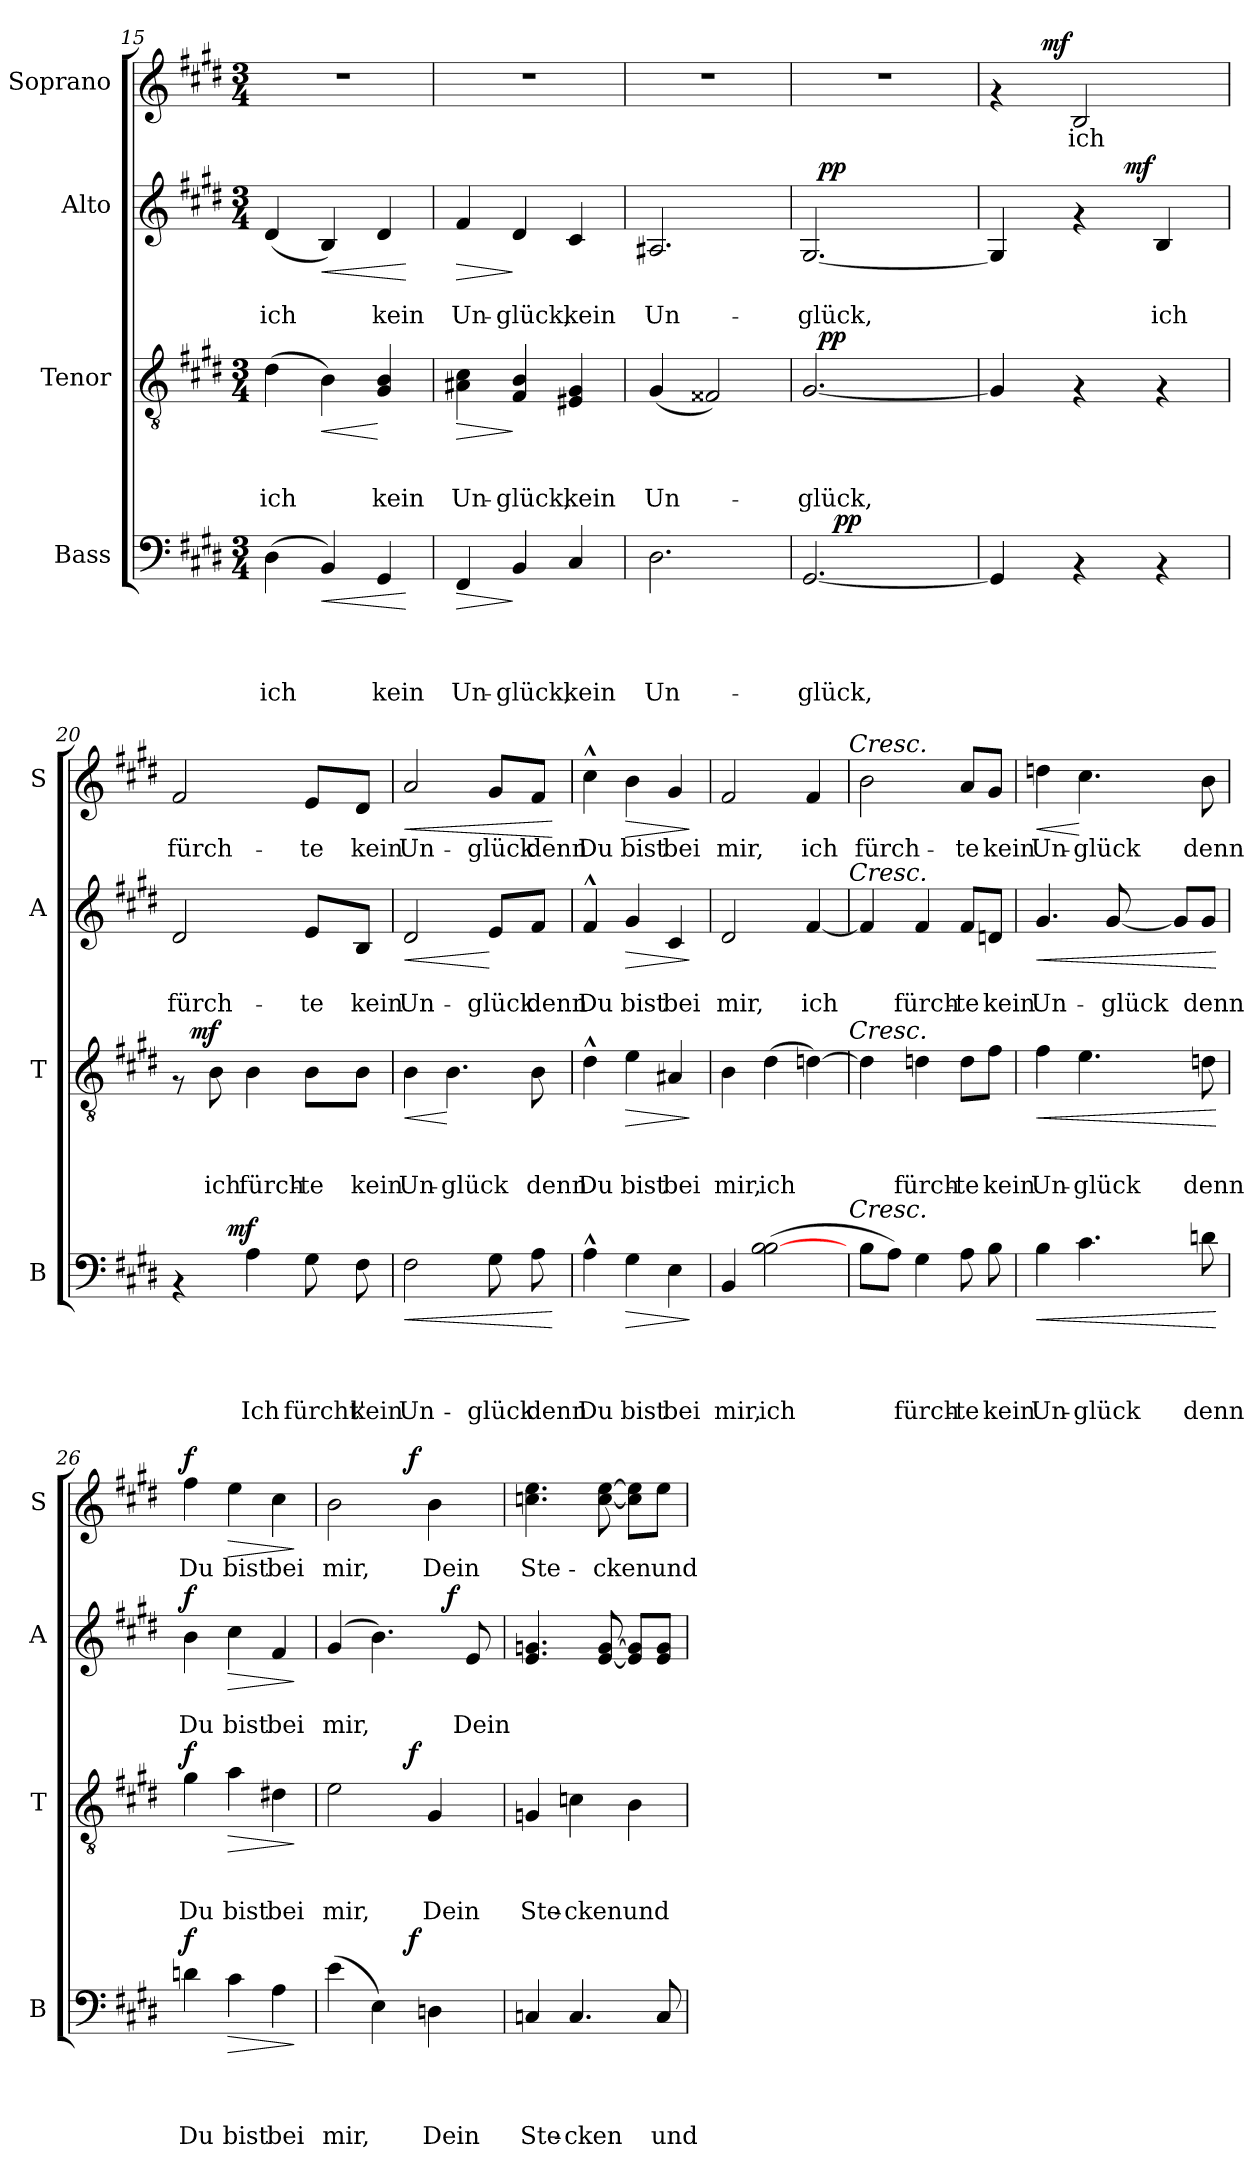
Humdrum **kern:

**kern	**text	**text	**text	**text	**dynam	**kern	**text	**text	**text	**dynam	**kern	**text	**text	**dynam	**kern	**text	**dynam
*part4	*part4	*part4	*part4	*part4	*part4	*part3	*part3	*part3	*part3	*part3	*part2	*part2	*part2	*part2	*part1	*part1	*part1
*staff4	*staff4	*staff4	*staff4	*staff4	*staff4	*staff3	*staff3	*staff3	*staff3	*staff3	*staff2	*staff2	*staff2	*staff2	*staff1	*staff1	*staff1
*I"Bass	*	*	*	*	*	*I"Tenor	*	*	*	*	*I"Alto	*	*	*	*I"Soprano	*	*
*I'B	*	*	*	*	*	*I'T	*	*	*	*	*I'A	*	*	*	*I'S	*	*
*clefF4	*	*	*	*	*	*clefGv2	*	*	*	*	*clefG2	*	*	*	*clefG2	*	*
*k[f#c#g#d#]	*	*	*	*	*	*k[f#c#g#d#]	*	*	*	*	*k[f#c#g#d#]	*	*	*	*k[f#c#g#d#]	*	*
*E:	*	*	*	*	*	*E:	*	*	*	*	*E:	*	*	*	*E:	*	*
*M3/4	*	*	*	*	*	*M3/4	*	*	*	*	*M3/4	*	*	*	*M3/4	*	*
=15	=15	=15	=15	=15	=15	=15	=15	=15	=15	=15	=15	=15	=15	=15	=15	=15	=15
!	!	!	!	!LO:LY:b	!	!	!	!	!LO:LY:b	!	!	!	!LO:LY:b	!	!	!	!
(>4D#\	.	.	.	ich	.	(>4d#\	.	.	ich	.	(<4d#/	.	ich	.	2.r	.	.
!	!	!	!	!	!LO:HP:b	!	!	!	!	!LO:HP:b	!	!	!	!LO:HP:b	!	!	!
4BB/)	.	.	.	.	<	4B\)	.	.	.	<	4B/)	.	.	<	.	.	.
!	!	!	!	!LO:LY:b	!	!	!	!	!LO:LY:b	!	!	!	!LO:LY:b	!	!	!	!
4GG#/	.	.	.	kein	.	4G#/ 4B/	.	.	kein	[	4d#/	.	kein	.	.	.	.
.	.	.	.	.	[	.	.	.	.	.	.	.	.	[	.	.	.
=16	=16	=16	=16	=16	=16	=16	=16	=16	=16	=16	=16	=16	=16	=16	=16	=16	=16
!	!	!	!	!LO:LY:b	!LO:HP:b	!	!	!	!LO:LY:b	!LO:HP:b	!	!	!LO:LY:b	!LO:HP:b	!	!	!
4FF#/	.	.	.	Un-	>	4A#X\ 4c#\	.	.	Un-	>	4f#/	.	Un-	>	2.r	.	.
!	!	!	!	!LO:LY:b	!	!	!	!	!LO:LY:b	!	!	!	!LO:LY:b	!	!	!	!
4BB/	.	.	.	-glück,	]	4F#/ 4B/	.	.	-glück,	]	4d#/	.	-glück,	]	.	.	.
!	!	!	!	!LO:LY:b	!	!	!	!	!LO:LY:b	!	!	!	!LO:LY:b	!	!	!	!
4C#/	.	.	.	kein	.	4E#X/ 4G#/	.	.	kein	.	4c#/	.	kein	.	.	.	.
!!LO:LB:g=z
=17	=17	=17	=17	=17	=17	=17	=17	=17	=17	=17	=17	=17	=17	=17	=17	=17	=17
!	!	!	!	!LO:LY:b	!	!	!	!	!LO:LY:b	!	!	!	!LO:LY:b	!	!	!	!
2.D#\	.	.	.	Un-	.	(<4G#/	.	.	Un-	.	2.A#X/	.	Un-	.	2.r	.	.
.	.	.	.	.	.	2F##X/)	.	.	.	.	.	.	.	.	.	.	.
=18	=18	=18	=18	=18	=18	=18	=18	=18	=18	=18	=18	=18	=18	=18	=18	=18	=18
!	!	!	!	!LO:LY:b	!	!	!	!	!LO:LY:b	!	!	!	!LO:LY:b	!	!	!	!
*^	*	*	*	*	*	*^	*	*	*	*	*^	*	*	*	*	*	*
[<2.GG#/	16ryy	.	.	.	-glück,	.	[<2.G#/	32ryy	.	.	-glück,	.	[<2.G#/	32ryy	.	-glück,	.	2.r	.	.
!	!	!	!	!	!	!	!	!	!	!	!	!LO:DY:a	!	!	!	!	!LO:DY:a	!	!	!
.	.	.	.	.	.	.	.	2ryy	.	.	.	pp	.	2ryy	.	.	pp	.	.	.
!	!	!	!	!	!	!LO:DY:a	!	!	!	!	!	!	!	!	!	!	!	!	!	!
.	2ryy	.	.	.	.	pp	.	.	.	.	.	.	.	.	.	.	.	.	.	.
.	.	.	.	.	.	.	.	8..ryy	.	.	.	.	.	8..ryy	.	.	.	.	.	.
.	8.ryy	.	.	.	.	.	.	.	.	.	.	.	.	.	.	.	.	.	.	.
*v	*v	*	*	*	*	*	*	*	*	*	*	*	*	*	*	*	*	*	*	*
*	*	*	*	*	*	*v	*v	*	*	*	*	*	*	*	*	*	*	*	*
=19	=19	=19	=19	=19	=19	=19	=19	=19	=19	=19	=19	=19	=19	=19	=19	=19	=19	=19
*	*	*	*	*	*	*	*	*	*	*	*	*	*	*	*	*^	*	*
4GG#/]	.	.	.	.	.	4G#/]	.	.	.	.	4G#/]	4ryy	.	.	.	4rf	8ryy	.	.
.	.	.	.	.	.	.	.	.	.	.	.	.	.	.	.	.	32ryy	.	.
!	!	!	!	!	!	!	!	!	!	!	!	!	!	!	!	!	!	!	!LO:DY:a
.	.	.	.	.	.	.	.	.	.	.	.	.	.	.	.	.	2ryy	.	mf
!	!	!	!	!	!	!	!	!	!	!	!	!	!	!	!	!	!	!LO:LY:b	!
4rAA	.	.	.	.	.	4rF	.	.	.	.	4rf	8ryy	.	.	.	2B/	.	ich	.
.	.	.	.	.	.	.	.	.	.	.	.	32ryy	.	.	.	.	.	.	.
!	!	!	!	!	!	!	!	!	!	!	!	!	!	!	!LO:DY:a	!	!	!	!
.	.	.	.	.	.	.	.	.	.	.	.	4ryy	.	.	mf	.	.	.	.
!	!	!	!	!	!	!	!	!	!	!	!	!	!	!LO:LY:b	!	!	!	!	!
4rAA	.	.	.	.	.	4rF	.	.	.	.	4B/	.	.	ich	.	.	.	.	.
.	.	.	.	.	.	.	.	.	.	.	.	16.ryy	.	.	.	.	16.ryy	.	.
=20	=20	=20	=20	=20	=20	=20	=20	=20	=20	=20	=20	=20	=20	=20	=20	=20	=20	=20	=20
!	!	!	!	!	!	!	!	!	!	!	!	!	!	!LO:LY:b	!	!	!	!LO:LY:b	!
*	*	*	*	*	*	*	*	*	*	*	*v	*v	*	*	*	*	*	*	*
*^	*	*	*	*	*	*^	*	*	*	*	*	*	*	*	*v	*v	*	*
4rAA	8.ryy	.	.	.	.	.	8rF	16ryy	.	.	.	.	2d#/	.	fürch-	.	2f#/	fürch-	.
!	!	!	!	!	!	!	!	!	!	!	!	!LO:DY:a	!	!	!	!	!	!	!
.	.	.	.	.	.	.	.	2ryy	.	.	.	mf	.	.	.	.	.	.	.
!	!	!	!	!	!	!	!	!	!	!	!LO:LY:b	!	!	!	!	!	!	!	!
.	.	.	.	.	.	.	8B\	.	.	.	ich	.	.	.	.	.	.	.	.
!	!	!	!	!	!	!LO:DY:a	!	!	!	!	!	!	!	!	!	!	!	!	!
.	2ryy	.	.	.	.	mf	.	.	.	.	.	.	.	.	.	.	.	.	.
!	!	!	!	!	!LO:LY:b	!	!	!	!	!	!LO:LY:b	!	!	!	!	!	!	!	!
4A\	.	.	.	.	Ich	.	4B\	.	.	.	fürch-	.	.	.	.	.	.	.	.
!	!	!	!	!	!LO:LY:b	!	!	!	!	!	!LO:LY:b	!	!	!	!LO:LY:b	!	!	!LO:LY:b	!
8G#\	.	.	.	.	fürcht'	.	8B\L	.	.	.	-te	.	8e/L	.	-te	.	8e/L	-te	.
.	.	.	.	.	.	.	.	8.ryy	.	.	.	.	.	.	.	.	.	.	.
!	!	!	!	!	!LO:LY:b	!	!	!	!	!	!LO:LY:b	!	!	!	!LO:LY:b	!	!	!LO:LY:b	!
8F#\	.	.	.	.	kein	.	8B\J	.	.	.	kein	.	8B/J	.	kein	.	8d#/J	kein	.
.	16ryy	.	.	.	.	.	.	.	.	.	.	.	.	.	.	.	.	.	.
=21	=21	=21	=21	=21	=21	=21	=21	=21	=21	=21	=21	=21	=21	=21	=21	=21	=21	=21	=21
!	!	!	!	!	!LO:LY:b	!LO:HP:b	!	!	!	!	!LO:LY:b	!LO:HP:b	!	!	!LO:LY:b	!LO:HP:b	!	!LO:LY:b	!LO:HP:b
*v	*v	*	*	*	*	*	*	*	*	*	*	*	*	*	*	*	*	*	*
*	*	*	*	*	*	*v	*v	*	*	*	*	*	*	*	*	*	*	*
2F#\	.	.	.	Un-	<	4B\	.	.	Un-	<	2d#/	.	Un-	<	2a/	Un-	<
!	!	!	!	!	!	!	!	!	!LO:LY:b	!	!	!	!	!	!	!	!
.	.	.	.	.	.	4.B\	.	.	-glück	[	.	.	.	.	.	.	.
!	!	!	!	!LO:LY:b	!	!	!	!	!	!	!	!	!LO:LY:b	!	!	!LO:LY:b	!
8G#\	.	.	.	-glück	.	.	.	.	.	.	8e/L	.	-glück	[	8g#/L	-glück	.
!	!	!	!	!LO:LY:b	!	!	!	!	!LO:LY:b	!	!	!	!LO:LY:b	!	!	!LO:LY:b	!
8A\	.	.	.	denn	.	8B\	.	.	denn	.	8f#/J	.	denn	.	8f#/J	denn	.
.	.	.	.	.	[	.	.	.	.	.	.	.	.	.	.	.	[
=22	=22	=22	=22	=22	=22	=22	=22	=22	=22	=22	=22	=22	=22	=22	=22	=22	=22
!	!	!	!	!LO:LY:b	!	!	!	!	!LO:LY:b	!	!	!	!LO:LY:b	!	!	!LO:LY:b	!
4A^^>\	.	.	.	Du	.	4d#^^>\	.	.	Du	.	4f#^^>/	.	Du	.	4cc#^^>\	Du	.
!	!	!	!	!LO:LY:b	!LO:HP:b	!	!	!	!LO:LY:b	!LO:HP:b	!	!	!LO:LY:b	!LO:HP:b	!	!LO:LY:b	!LO:HP:b
4G#\	.	.	.	bist	>	4e\	.	.	bist	>	4g#/	.	bist	>	4b\	bist	>
!	!	!	!	!LO:LY:b	!	!	!	!	!LO:LY:b	!	!	!	!LO:LY:b	!	!	!LO:LY:b	!
4E\	.	.	.	bei	.	4A#X/	.	.	bei	.	4c#/	.	bei	.	4g#/	bei	.
.	.	.	.	.	]	.	.	.	.	]	.	.	.	]	.	.	]
!!LO:PB:g=z
=23	=23	=23	=23	=23	=23	=23	=23	=23	=23	=23	=23	=23	=23	=23	=23	=23	=23
!	!	!	!	!LO:LY:b	!	!	!	!	!LO:LY:b	!	!	!	!LO:LY:b	!	!	!LO:LY:b	!
4BB/	.	.	.	mir,	.	4B\	.	.	mir,	.	2d#/	.	mir,	.	2f#/	mir,	.
!	!	!	!	!LO:LY:b	!	!	!	!	!LO:LY:b	!	!	!	!	!	!	!	!
(>2B\ [>2B\	.	.	.	ich	.	(>4d#\	.	.	ich	.	.	.	.	.	.	.	.
!	!	!	!	!	!	!	!	!	!	!	!	!	!LO:LY:b	!	!	!LO:LY:b	!
.	.	.	.	.	.	[>4dn\)	.	.	.	.	[<4f#/	.	ich	.	4f#/	ich	.
!	!	!	!	!	!	!	!	!	!	!	!	!	!	!	!LO:TX:a:i:t=Cresc.	!	!
!	!	!	!	!	!	!	!	!	!	!	!LO:TX:a:i:t=Cresc.	!	!	!	!	!	!
!	!	!	!	!	!	!LO:TX:a:i:t=Cresc.	!	!	!	!	!	!	!	!	!	!	!
!LO:TX:a:i:t=Cresc.	!	!	!	!	!	!	!	!	!	!	!	!	!	!	!	!	!
=24	=24	=24	=24	=24	=24	=24	=24	=24	=24	=24	=24	=24	=24	=24	=24	=24	=24
!	!	!	!	!	!	!	!	!	!	!	!	!	!	!	!	!LO:LY:b	!
8B\L	.	.	.	.	.	4dn\]	.	.	.	.	4f#/]	.	.	.	2b\	fürch-	.
8A\J)	.	.	.	.	.	.	.	.	.	.	.	.	.	.	.	.	.
!	!	!	!	!LO:LY:b	!	!	!	!	!LO:LY:b	!	!	!	!LO:LY:b	!	!	!	!
4G#\	.	.	.	fürch-	.	4d\	.	.	fürch-	.	4f#/	.	fürch-	.	.	.	.
!	!	!	!	!LO:LY:b	!	!	!	!	!LO:LY:b	!	!	!	!LO:LY:b	!	!	!LO:LY:b	!
8A\	.	.	.	-te	.	8d\L	.	.	-te	.	8f#/L	.	-te	.	8a/L	-te	.
!	!	!	!	!LO:LY:b	!	!	!	!	!LO:LY:b	!	!	!	!LO:LY:b	!	!	!LO:LY:b	!
8B\	.	.	.	kein	.	8f#\J	.	.	kein	.	8dn/J	.	kein	.	8g#/J	kein	.
=25	=25	=25	=25	=25	=25	=25	=25	=25	=25	=25	=25	=25	=25	=25	=25	=25	=25
!	!	!	!	!LO:LY:b	!LO:HP:b	!	!	!	!LO:LY:b	!LO:HP:b	!	!	!LO:LY:b	!LO:HP:b	!	!LO:LY:b	!LO:HP:b
4B\	.	.	.	Un-	<	4f#\	.	.	Un-	<	4.g#/	.	Un-	<	4ddn\	Un-	<
!	!	!	!	!LO:LY:b	!	!	!	!	!LO:LY:b	!	!	!	!	!	!	!LO:LY:b	!
4.c#\	.	.	.	-glück	.	4.e\	.	.	-glück	.	.	.	.	.	4.cc#\	-glück	[
!	!	!	!	!	!	!	!	!	!	!	!	!	!LO:LY:b	!	!	!	!
.	.	.	.	.	.	.	.	.	.	.	[<8g#/	.	-glück	.	.	.	.
.	.	.	.	.	.	.	.	.	.	.	8g#/L]	.	.	.	.	.	.
!	!	!	!	!LO:LY:b	!	!	!	!	!LO:LY:b	!	!	!	!LO:LY:b	!	!	!LO:LY:b	!
8dn\	.	.	.	denn	.	8dn\	.	.	denn	.	8g#/J	.	denn	.	8b\	denn	.
.	.	.	.	.	[	.	.	.	.	[	.	.	.	[	.	.	.
=26	=26	=26	=26	=26	=26	=26	=26	=26	=26	=26	=26	=26	=26	=26	=26	=26	=26
!	!	!	!	!LO:LY:b	!LO:DY:a	!	!	!	!LO:LY:b	!LO:DY:a	!	!	!LO:LY:b	!LO:DY:a	!	!LO:LY:b	!LO:DY:a
4dn\	.	.	.	Du	f	4g#\	.	.	Du	f	4b\	.	Du	f	4ff#\	Du	f
!	!	!	!	!LO:LY:b	!LO:HP:b	!	!	!	!LO:LY:b	!LO:HP:b	!	!	!LO:LY:b	!LO:HP:b	!	!LO:LY:b	!LO:HP:b
4c#\	.	.	.	bist	>	4a\	.	.	bist	>	4cc#\	.	bist	>	4ee\	bist	>
!	!	!	!	!LO:LY:b	!	!	!	!	!LO:LY:b	!	!	!	!LO:LY:b	!	!	!LO:LY:b	!
4A\	.	.	.	bei	.	4d#X\	.	.	bei	.	4f#/	.	bei	.	4cc#\	bei	.
.	.	.	.	.	]	.	.	.	.	]	.	.	.	]	.	.	]
=27	=27	=27	=27	=27	=27	=27	=27	=27	=27	=27	=27	=27	=27	=27	=27	=27	=27
!	!	!	!	!LO:LY:b	!	!	!	!	!LO:LY:b	!	!	!	!LO:LY:b	!	!	!LO:LY:b	!
*^	*	*	*	*	*	*^	*	*	*	*	*^	*	*	*	*^	*	*
(>4e\	4..ryy	.	.	.	mir,	.	2e\	4..ryy	.	.	mir,	.	(>4g#/	2ryy	.	mir,	.	2b\	4..ryy	mir,	.
4E\)	.	.	.	.	.	.	.	.	.	.	.	.	4.b\)	.	.	.	.	.	.	.	.
!	!	!	!	!	!	!LO:DY:a	!	!	!	!	!	!LO:DY:a	!	!	!	!	!	!	!	!	!LO:DY:a
.	4ryy	.	.	.	.	f	.	4ryy	.	.	.	f	.	.	.	.	.	.	4ryy	.	f
!	!	!	!	!	!LO:LY:b	!	!	!	!	!	!LO:LY:b	!	!	!	!	!	!	!	!	!LO:LY:b	!
4Dn\	.	.	.	.	Dein	.	4G#/	.	.	.	Dein	.	.	16ryy	.	.	.	4b\	.	Dein	.
!	!	!	!	!	!	!	!	!	!	!	!	!	!	!	!	!	!LO:DY:a	!	!	!	!
.	.	.	.	.	.	.	.	.	.	.	.	.	.	8.ryy	.	.	f	.	.	.	.
!	!	!	!	!	!	!	!	!	!	!	!	!	!	!	!	!LO:LY:b	!	!	!	!	!
.	.	.	.	.	.	.	.	.	.	.	.	.	8e/	.	.	Dein	.	.	.	.	.
.	16ryy	.	.	.	.	.	.	16ryy	.	.	.	.	.	.	.	.	.	.	16ryy	.	.
!!LO:LB:g=z
=28	=28	=28	=28	=28	=28	=28	=28	=28	=28	=28	=28	=28	=28	=28	=28	=28	=28	=28	=28	=28	=28
!	!	!	!	!	!LO:LY:b	!	!	!	!	!	!LO:LY:b	!	!	!	!	!	!	!	!	!LO:LY:b	!
*v	*v	*	*	*	*	*	*	*	*	*	*	*	*v	*v	*	*	*	*v	*v	*	*
*	*	*	*	*	*	*v	*v	*	*	*	*	*	*	*	*	*	*	*
4Cn/	.	.	.	Ste-	.	4Gn/	.	.	Ste-	.	4.e/ 4.gn/	.	.	.	4.ccn\ 4.ee\	Ste-	.
!	!	!	!	!LO:LY:b	!	!	!	!	!LO:LY:b	!	!	!	!	!	!	!	!
4.C/	.	.	.	-cken	.	4cn\	.	.	-cken	.	.	.	.	.	.	.	.
!	!	!	!	!	!	!	!	!	!	!	!	!	!	!	!	!LO:LY:b	!
.	.	.	.	.	.	.	.	.	.	.	[<8e/ [>8g/	.	.	.	[<8cc\ [>8ee\	-cken	.
!	!	!	!	!	!	!	!	!	!LO:LY:b	!	!	!	!	!	!	!	!
.	.	.	.	.	.	4B\	.	.	und	.	8e]/ 8g]/L	.	.	.	8cc]\ 8ee]\L	.	.
!	!	!	!	!LO:LY:b	!	!	!	!	!	!	!	!	!	!	!	!LO:LY:b	!
8C/	.	.	.	und	.	.	.	.	.	.	8e/ 8g/J	.	.	.	8ee\J	und	.
=	=	=	=	=	=	=	=	=	=	=	=	=	=	=	=	=	=
*-	*-	*-	*-	*-	*-	*-	*-	*-	*-	*-	*-	*-	*-	*-	*-	*-	*-
